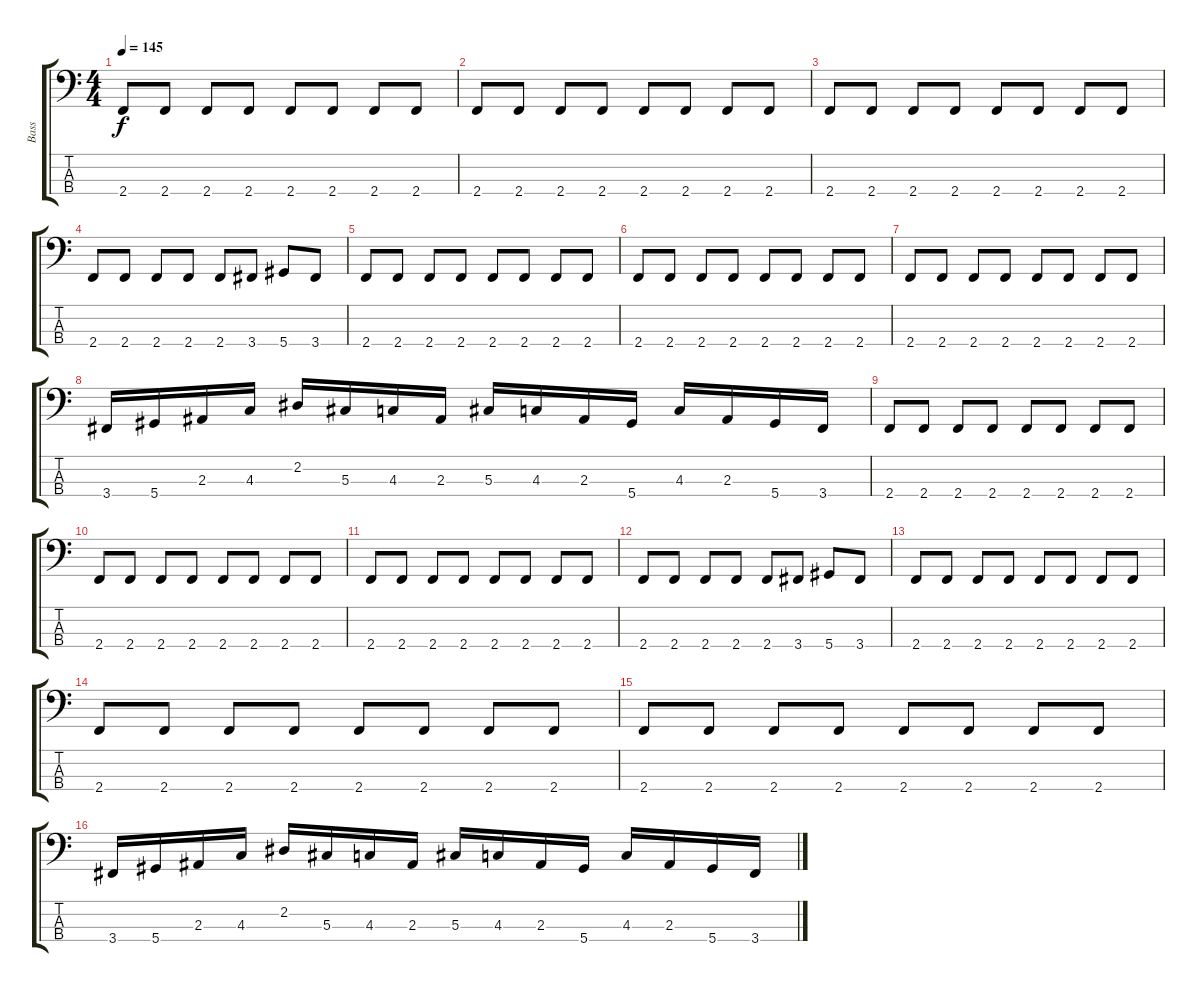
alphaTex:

\track ("Bass" "Bass") {instrument electricbassfinger}
\staff {score tabs}
\tuning (Gb2 Db2 Ab1 Eb1) {hide}
\ts (4 4)
\tempo 145
\clef f4
\ks c
2.4.8{dy f} 2.4.8 2.4.8 2.4.8 2.4.8 2.4.8 2.4.8 2.4.8 |
2.4.8 2.4.8 2.4.8 2.4.8 2.4.8 2.4.8 2.4.8 2.4.8 |
2.4.8 2.4.8 2.4.8 2.4.8 2.4.8 2.4.8 2.4.8 2.4.8 |
2.4.8 2.4.8 2.4.8 2.4.8 2.4.8 3.4.8 5.4.8 3.4.8 |
2.4.8 2.4.8 2.4.8 2.4.8 2.4.8 2.4.8 2.4.8 2.4.8 |
2.4.8 2.4.8 2.4.8 2.4.8 2.4.8 2.4.8 2.4.8 2.4.8 |
2.4.8 2.4.8 2.4.8 2.4.8 2.4.8 2.4.8 2.4.8 2.4.8 |
3.4.16 5.4.16 2.3.16 4.3.16 2.2.16 5.3.16 4.3.16 2.3.16 5.3.16 4.3.16 2.3.16 5.4.16 4.3.16 2.3.16 5.4.16 3.4.16 |
2.4.8{volume 11} 2.4.8 2.4.8 2.4.8 2.4.8 2.4.8 2.4.8 2.4.8 |
2.4.8 2.4.8 2.4.8 2.4.8 2.4.8 2.4.8 2.4.8 2.4.8 |
2.4.8{volume 9} 2.4.8 2.4.8 2.4.8 2.4.8 2.4.8 2.4.8 2.4.8 |
2.4.8 2.4.8 2.4.8 2.4.8 2.4.8 3.4.8 5.4.8 3.4.8 |
2.4.8{volume 6} 2.4.8 2.4.8 2.4.8 2.4.8 2.4.8 2.4.8 2.4.8 |
2.4.8 2.4.8 2.4.8 2.4.8 2.4.8 2.4.8 2.4.8 2.4.8 |
2.4.8{volume 3} 2.4.8 2.4.8 2.4.8 2.4.8 2.4.8 2.4.8 2.4.8 |
3.4.16 5.4.16 2.3.16 4.3.16 2.2.16 5.3.16 4.3.16 2.3.16 5.3.16 4.3.16 2.3.16 5.4.16 4.3.16 2.3.16 5.4.16 3.4.16
